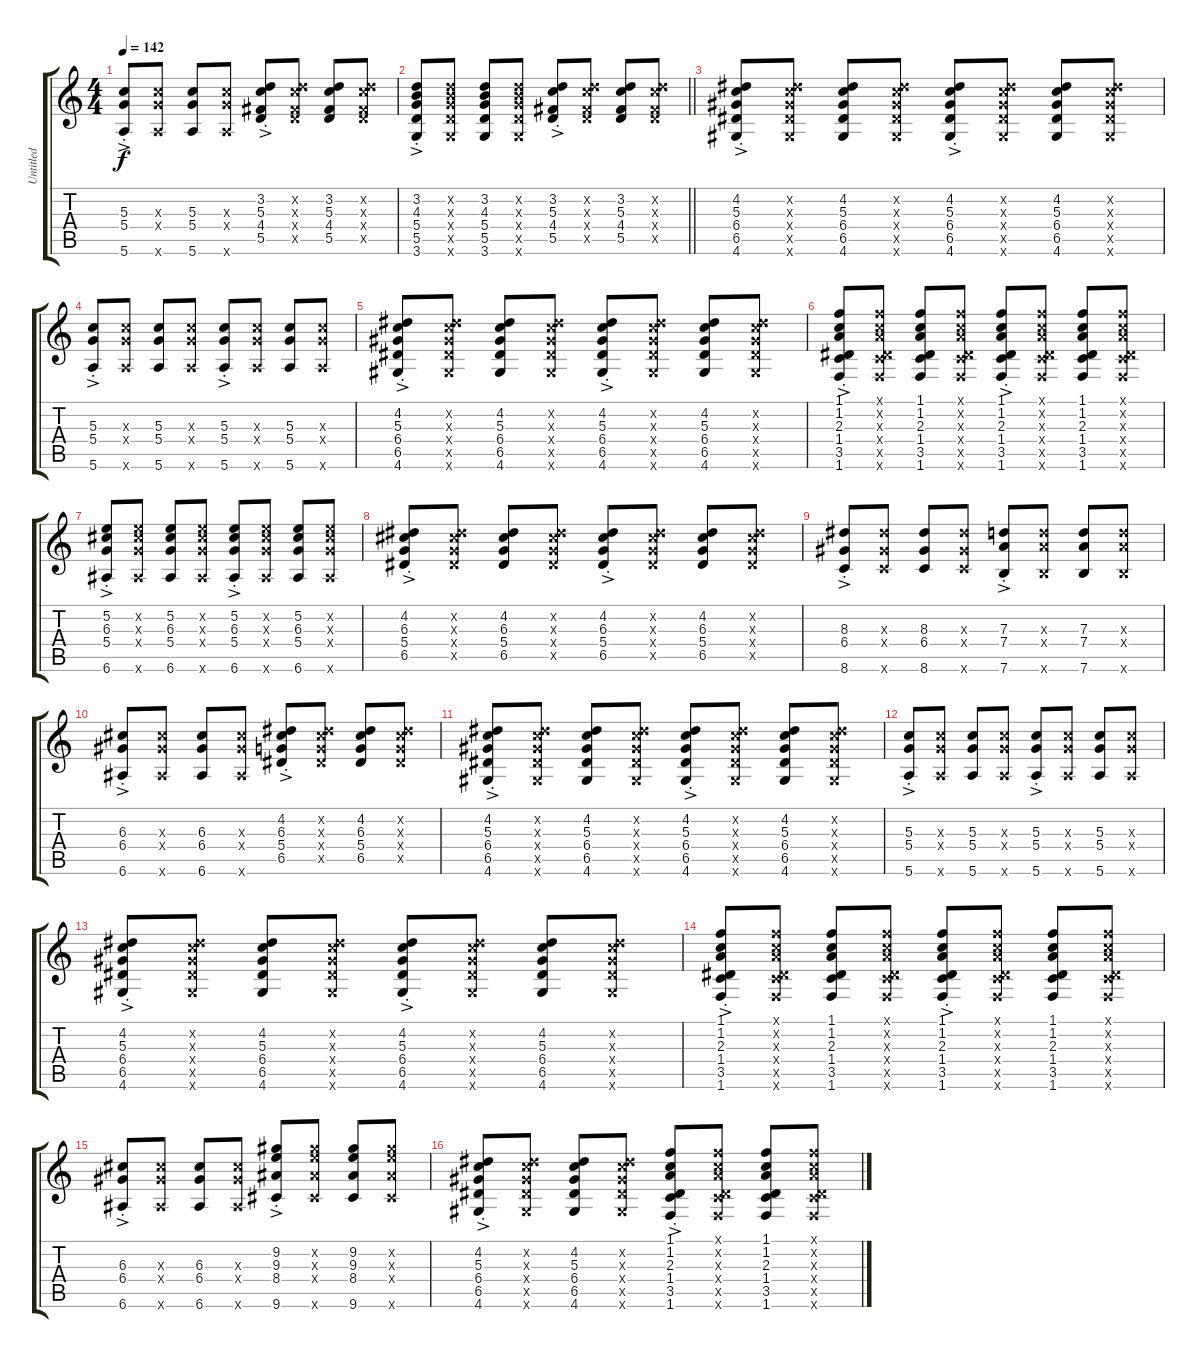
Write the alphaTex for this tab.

\track ("Untitled" "Untitled") {instrument acousticguitarnylon}
\staff {score tabs}
\tuning (E4 B3 G3 D3 A2 E2) {hide}
\ts (4 4)
\tempo 142
\clef g2
\ks c
(5.3{ac st} 5.4{ac st} 5.6{ac st}).8{dy f} (5.3{x} 5.4{x} 5.6{x}).8 (5.3 5.4 5.6).8 (5.3{x} 5.4{x} 5.6{x}).8 (3.2{ac st} 5.3{ac st} 4.4{ac st} 5.5{ac st}).8 (3.2{x} 5.3{x} 4.4{x} 5.5{x}).8 (3.2 5.3 4.4 5.5).8 (3.2{x} 5.3{x} 4.4{x} 5.5{x}).8 |
\barLineRight lightlight
(3.2{ac st} 4.3{ac st} 5.4{ac st} 5.5{ac st} 3.6{ac st}).8 (3.2{x} 4.3{x} 5.4{x} 5.5{x} 3.6{x}).8 (3.2 4.3 5.4 5.5 3.6).8 (3.2{x} 4.3{x} 5.4{x} 5.5{x} 3.6{x}).8 (3.2{ac st} 5.3{ac st} 4.4{ac st} 5.5{ac st}).8 (3.2{x} 5.3{x} 4.4{x} 5.5{x}).8 (3.2 5.3 4.4 5.5).8 (3.2{x} 5.3{x} 4.4{x} 5.5{x}).8 |
(4.2{ac st} 5.3{ac st} 6.4{ac st} 6.5{ac st} 4.6{ac st}).8 (4.2{x} 5.3{x} 6.4{x} 6.5{x} 4.6{x}).8 (4.2 5.3 6.4 6.5 4.6).8 (4.2{x} 5.3{x} 6.4{x} 6.5{x} 4.6{x}).8 (4.2{ac st} 5.3{ac st} 6.4{ac st} 6.5{ac st} 4.6{ac st}).8 (4.2{x} 5.3{x} 6.4{x} 6.5{x} 4.6{x}).8 (4.2 5.3 6.4 6.5 4.6).8 (4.2{x} 5.3{x} 6.4{x} 6.5{x} 4.6{x}).8 |
(5.3{ac st} 5.4{ac st} 5.6{ac st}).8 (5.3{x} 5.4{x} 5.6{x}).8 (5.3 5.4 5.6).8 (5.3{x} 5.4{x} 5.6{x}).8 (5.3{ac st} 5.4{ac st} 5.6{ac st}).8 (5.3{x} 5.4{x} 5.6{x}).8 (5.3 5.4 5.6).8 (5.3{x} 5.4{x} 5.6{x}).8 |
(4.2{ac st} 5.3{ac st} 6.4{ac st} 6.5{ac st} 4.6{ac st}).8 (4.2{x} 5.3{x} 6.4{x} 6.5{x} 4.6{x}).8 (4.2 5.3 6.4 6.5 4.6).8 (4.2{x} 5.3{x} 6.4{x} 6.5{x} 4.6{x}).8 (4.2{ac st} 5.3{ac st} 6.4{ac st} 6.5{ac st} 4.6{ac st}).8 (4.2{x} 5.3{x} 6.4{x} 6.5{x} 4.6{x}).8 (4.2 5.3 6.4 6.5 4.6).8 (4.2{x} 5.3{x} 6.4{x} 6.5{x} 4.6{x}).8 |
(1.1{ac st} 1.2{ac st} 2.3{ac st} 1.4{ac st} 3.5{ac st} 1.6{ac st}).8 (1.1{x} 1.2{x} 2.3{x} 1.4{x} 3.5{x} 1.6{x}).8 (1.1 1.2 2.3 1.4 3.5 1.6).8 (1.1{x} 1.2{x} 2.3{x} 1.4{x} 3.5{x} 1.6{x}).8 (1.1{ac st} 1.2{ac st} 2.3{ac st} 1.4{ac st} 3.5{ac st} 1.6{ac st}).8 (1.1{x} 1.2{x} 2.3{x} 1.4{x} 3.5{x} 1.6{x}).8 (1.1 1.2 2.3 1.4 3.5 1.6).8 (1.1{x} 1.2{x} 2.3{x} 1.4{x} 3.5{x} 1.6{x}).8 |
(5.2{ac st} 6.3{ac st} 5.4{ac st} 6.6{ac st}).8 (5.2{x} 6.3{x} 5.4{x} 6.6{x}).8 (5.2 6.3 5.4 6.6).8 (5.2{x} 6.3{x} 5.4{x} 6.6{x}).8 (5.2{ac st} 6.3{ac st} 5.4{ac st} 6.6{ac st}).8 (5.2{x} 6.3{x} 5.4{x} 6.6{x}).8 (5.2 6.3 5.4 6.6).8 (5.2{x} 6.3{x} 5.4{x} 6.6{x}).8 |
(4.2{ac st} 6.3{ac st} 5.4{ac st} 6.5{ac st}).8 (4.2{x} 6.3{x} 5.4{x} 6.5{x}).8 (4.2 6.3 5.4 6.5).8 (4.2{x} 6.3{x} 5.4{x} 6.5{x}).8 (4.2{ac st} 6.3{ac st} 5.4{ac st} 6.5{ac st}).8 (4.2{x} 6.3{x} 5.4{x} 6.5{x}).8 (4.2 6.3 5.4 6.5).8 (4.2{x} 6.3{x} 5.4{x} 6.5{x}).8 |
(8.3{ac st} 6.4{ac st} 8.6{ac st}).8 (8.3{x} 6.4{x} 8.6{x}).8 (8.3 6.4 8.6).8 (8.3{x} 6.4{x} 8.6{x}).8 (7.3{ac st} 7.4{ac st} 7.6{ac st}).8 (7.3{x} 7.4{x} 7.6{x}).8 (7.3 7.4 7.6).8 (7.3{x} 7.4{x} 7.6{x}).8 |
(6.3{ac st} 6.4{ac st} 6.6{ac st}).8 (6.3{x} 6.4{x} 6.6{x}).8 (6.3 6.4 6.6).8 (6.3{x} 6.4{x} 6.6{x}).8 (4.2{ac st} 6.3{ac st} 5.4{ac st} 6.5{ac st}).8 (4.2{x} 6.3{x} 5.4{x} 6.5{x}).8 (4.2 6.3 5.4 6.5).8 (4.2{x} 6.3{x} 5.4{x} 6.5{x}).8 |
(4.2{ac st} 5.3{ac st} 6.4{ac st} 6.5{ac st} 4.6{ac st}).8 (4.2{x} 5.3{x} 6.4{x} 6.5{x} 4.6{x}).8 (4.2 5.3 6.4 6.5 4.6).8 (4.2{x} 5.3{x} 6.4{x} 6.5{x} 4.6{x}).8 (4.2{ac st} 5.3{ac st} 6.4{ac st} 6.5{ac st} 4.6{ac st}).8 (4.2{x} 5.3{x} 6.4{x} 6.5{x} 4.6{x}).8 (4.2 5.3 6.4 6.5 4.6).8 (4.2{x} 5.3{x} 6.4{x} 6.5{x} 4.6{x}).8 |
(5.3{ac st} 5.4{ac st} 5.6{ac st}).8 (5.3{x} 5.4{x} 5.6{x}).8 (5.3 5.4 5.6).8 (5.3{x} 5.4{x} 5.6{x}).8 (5.3{ac st} 5.4{ac st} 5.6{ac st}).8 (5.3{x} 5.4{x} 5.6{x}).8 (5.3 5.4 5.6).8 (5.3{x} 5.4{x} 5.6{x}).8 |
(4.2{ac st} 5.3{ac st} 6.4{ac st} 6.5{ac st} 4.6{ac st}).8 (4.2{x} 5.3{x} 6.4{x} 6.5{x} 4.6{x}).8 (4.2 5.3 6.4 6.5 4.6).8 (4.2{x} 5.3{x} 6.4{x} 6.5{x} 4.6{x}).8 (4.2{ac st} 5.3{ac st} 6.4{ac st} 6.5{ac st} 4.6{ac st}).8 (4.2{x} 5.3{x} 6.4{x} 6.5{x} 4.6{x}).8 (4.2 5.3 6.4 6.5 4.6).8 (4.2{x} 5.3{x} 6.4{x} 6.5{x} 4.6{x}).8 |
(1.1{ac st} 1.2{ac st} 2.3{ac st} 1.4{ac st} 3.5{ac st} 1.6{ac st}).8 (1.1{x} 1.2{x} 2.3{x} 1.4{x} 3.5{x} 1.6{x}).8 (1.1 1.2 2.3 1.4 3.5 1.6).8 (1.1{x} 1.2{x} 2.3{x} 1.4{x} 3.5{x} 1.6{x}).8 (1.1{ac st} 1.2{ac st} 2.3{ac st} 1.4{ac st} 3.5{ac st} 1.6{ac st}).8 (1.1{x} 1.2{x} 2.3{x} 1.4{x} 3.5{x} 1.6{x}).8 (1.1 1.2 2.3 1.4 3.5 1.6).8 (1.1{x} 1.2{x} 2.3{x} 1.4{x} 3.5{x} 1.6{x}).8 |
(6.3{ac st} 6.4{ac st} 6.6{ac st}).8 (6.3{x} 6.4{x} 6.6{x}).8 (6.3 6.4 6.6).8 (6.3{x} 6.4{x} 6.6{x}).8 (9.2{ac st} 9.3{ac st} 8.4{ac st} 9.6{ac st}).8 (9.2{x} 9.3{x} 8.4{x} 9.6{x}).8 (9.2 9.3 8.4 9.6).8 (9.2{x} 9.3{x} 8.4{x} 9.6{x}).8 |
(4.2{ac st} 5.3{ac st} 6.4{ac st} 6.5{ac st} 4.6{ac st}).8 (4.2{x} 5.3{x} 6.4{x} 6.5{x} 4.6{x}).8 (4.2 5.3 6.4 6.5 4.6).8 (4.2{x} 5.3{x} 6.4{x} 6.5{x} 4.6{x}).8 (1.1{ac st} 1.2{ac st} 2.3{ac st} 1.4{ac st} 3.5{ac st} 1.6{ac st}).8 (1.1{x} 1.2{x} 2.3{x} 1.4{x} 3.5{x} 1.6{x}).8 (1.1 1.2 2.3 1.4 3.5 1.6).8 (1.1{x} 1.2{x} 2.3{x} 1.4{x} 3.5{x} 1.6{x}).8
